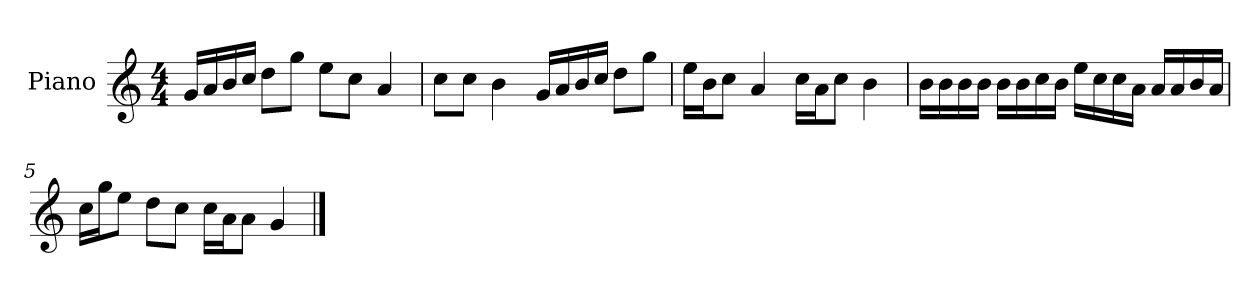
**kern
*part1
*staff1
*I"Piano
*I'P-no
*clefG2
*k[]
*M4/4
*MM90
=1
16g/LL
16a/
16b/
16cc/JJ
8dd\L
8gg\J
8ee\L
8cc\J
4a/
=2
8cc\L
8cc\J
4b\
16g/LL
16a/
16b/
16cc/JJ
8dd\L
8gg\J
=3
16ee\LL
16b\J
8cc\J
4a/
16cc\LL
16a\J
8cc\J
4b\
=4
16b\LL
16b\
16b\
16b\JJ
16b\LL
16b\
16cc\
16b\JJ
16ee\LL
16cc\
16cc\
16a\JJ
16a/LL
16a/
16b/
16a/JJ
!!LO:LB:g=z
=5
16cc\LL
16gg\J
8ee\J
8dd\L
8cc\J
16cc\LL
16a\J
8a\J
4g/
==
*-
